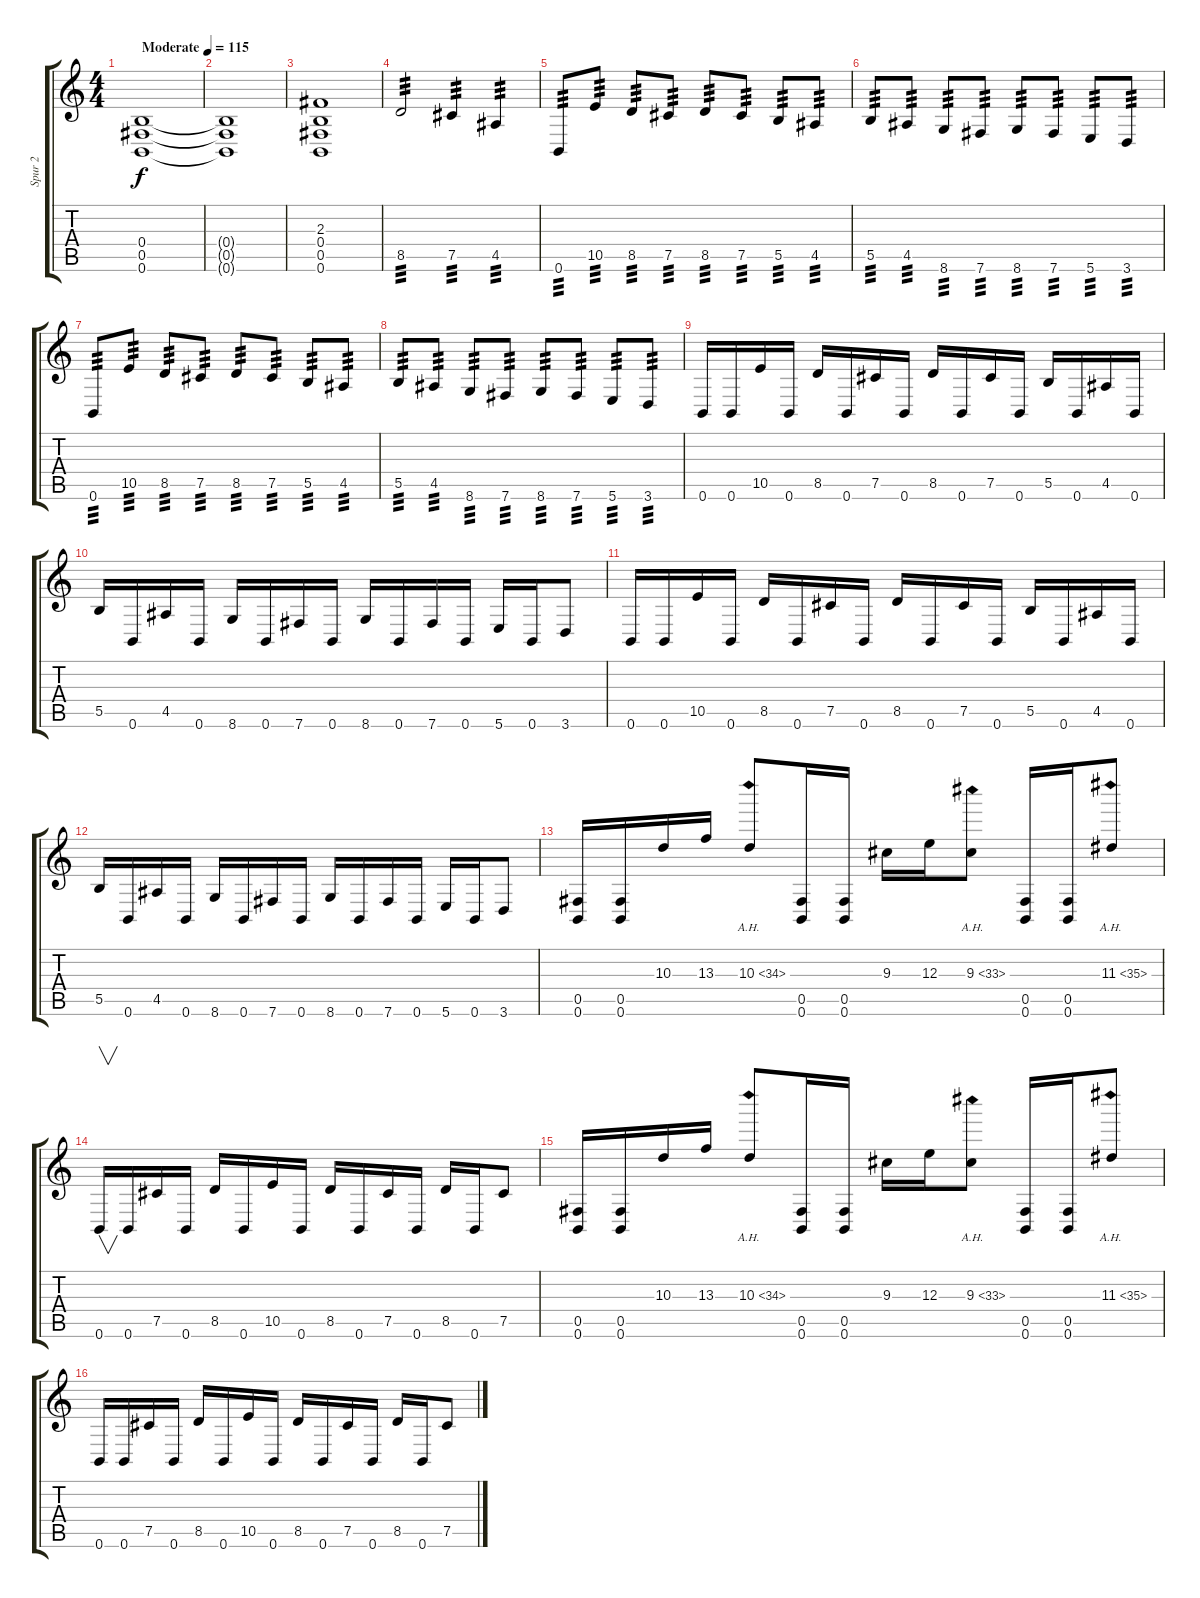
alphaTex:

\track ("Spur 2" "Spur 2") {instrument overdrivenguitar}
\staff {score tabs}
\tuning (Db4 Ab3 E3 B2 Gb2 B1) {hide}
\ts (4 4)
\tempo (115 "Moderate")
\tempo 125
\tempo (115 "Moderate")
\clef g2
\ks c
(0.4 0.5 0.6).1{dy f instrument overdrivenguitar} |
(0.4{t} 0.5{t} 0.6{t}).1 |
(2.3 0.4 0.5 0.6).1 |
8.5.2{tp 3} 7.5.4{tp 3} 4.5.4{tp 3} |
0.6.8{tp 3} 10.5.8{tp 3} 8.5.8{tp 3} 7.5.8{tp 3} 8.5.8{tp 3} 7.5.8{tp 3} 5.5.8{tp 3} 4.5.8{tp 3} |
5.5.8{tp 3} 4.5.8{tp 3} 8.6.8{tp 3} 7.6.8{tp 3} 8.6.8{tp 3} 7.6.8{tp 3} 5.6.8{tp 3} 3.6.8{tp 3} |
0.6.8{tp 3} 10.5.8{tp 3} 8.5.8{tp 3} 7.5.8{tp 3} 8.5.8{tp 3} 7.5.8{tp 3} 5.5.8{tp 3} 4.5.8{tp 3} |
5.5.8{tp 3} 4.5.8{tp 3} 8.6.8{tp 3} 7.6.8{tp 3} 8.6.8{tp 3} 7.6.8{tp 3} 5.6.8{tp 3} 3.6.8{tp 3} |
0.6.16 0.6.16 10.5.16 0.6.16 8.5.16 0.6.16 7.5.16 0.6.16 8.5.16 0.6.16 7.5.16 0.6.16 5.5.16 0.6.16 4.5.16 0.6.16 |
5.5.16 0.6.16 4.5.16 0.6.16 8.6.16 0.6.16 7.6.16 0.6.16 8.6.16 0.6.16 7.6.16 0.6.16 5.6.16 0.6.16 3.6.8 |
0.6.16 0.6.16 10.5.16 0.6.16 8.5.16 0.6.16 7.5.16 0.6.16 8.5.16 0.6.16 7.5.16 0.6.16 5.5.16 0.6.16 4.5.16 0.6.16 |
5.5.16 0.6.16 4.5.16 0.6.16 8.6.16 0.6.16 7.6.16 0.6.16 8.6.16 0.6.16 7.6.16 0.6.16 5.6.16 0.6.16 3.6.8 |
(0.5 0.6).16 (0.5 0.6).16 10.3.16 13.3.16 10.3{ah 24}.8 (0.5 0.6).16 (0.5 0.6).16 9.3.16 12.3.16 9.3{ah 24}.8 (0.5 0.6).16 (0.5 0.6).16 11.3{ah 24}.8 |
0.6.16{v} 0.6.16 7.5.16 0.6.16 8.5.16 0.6.16 10.5.16 0.6.16 8.5.16 0.6.16 7.5.16 0.6.16 8.5.16 0.6.16 7.5.8 |
(0.5 0.6).16 (0.5 0.6).16 10.3.16 13.3.16 10.3{ah 24}.8 (0.5 0.6).16 (0.5 0.6).16 9.3.16 12.3.16 9.3{ah 24}.8 (0.5 0.6).16 (0.5 0.6).16 11.3{ah 24}.8 |
0.6.16 0.6.16 7.5.16 0.6.16 8.5.16 0.6.16 10.5.16 0.6.16 8.5.16 0.6.16 7.5.16 0.6.16 8.5.16 0.6.16 7.5.8
